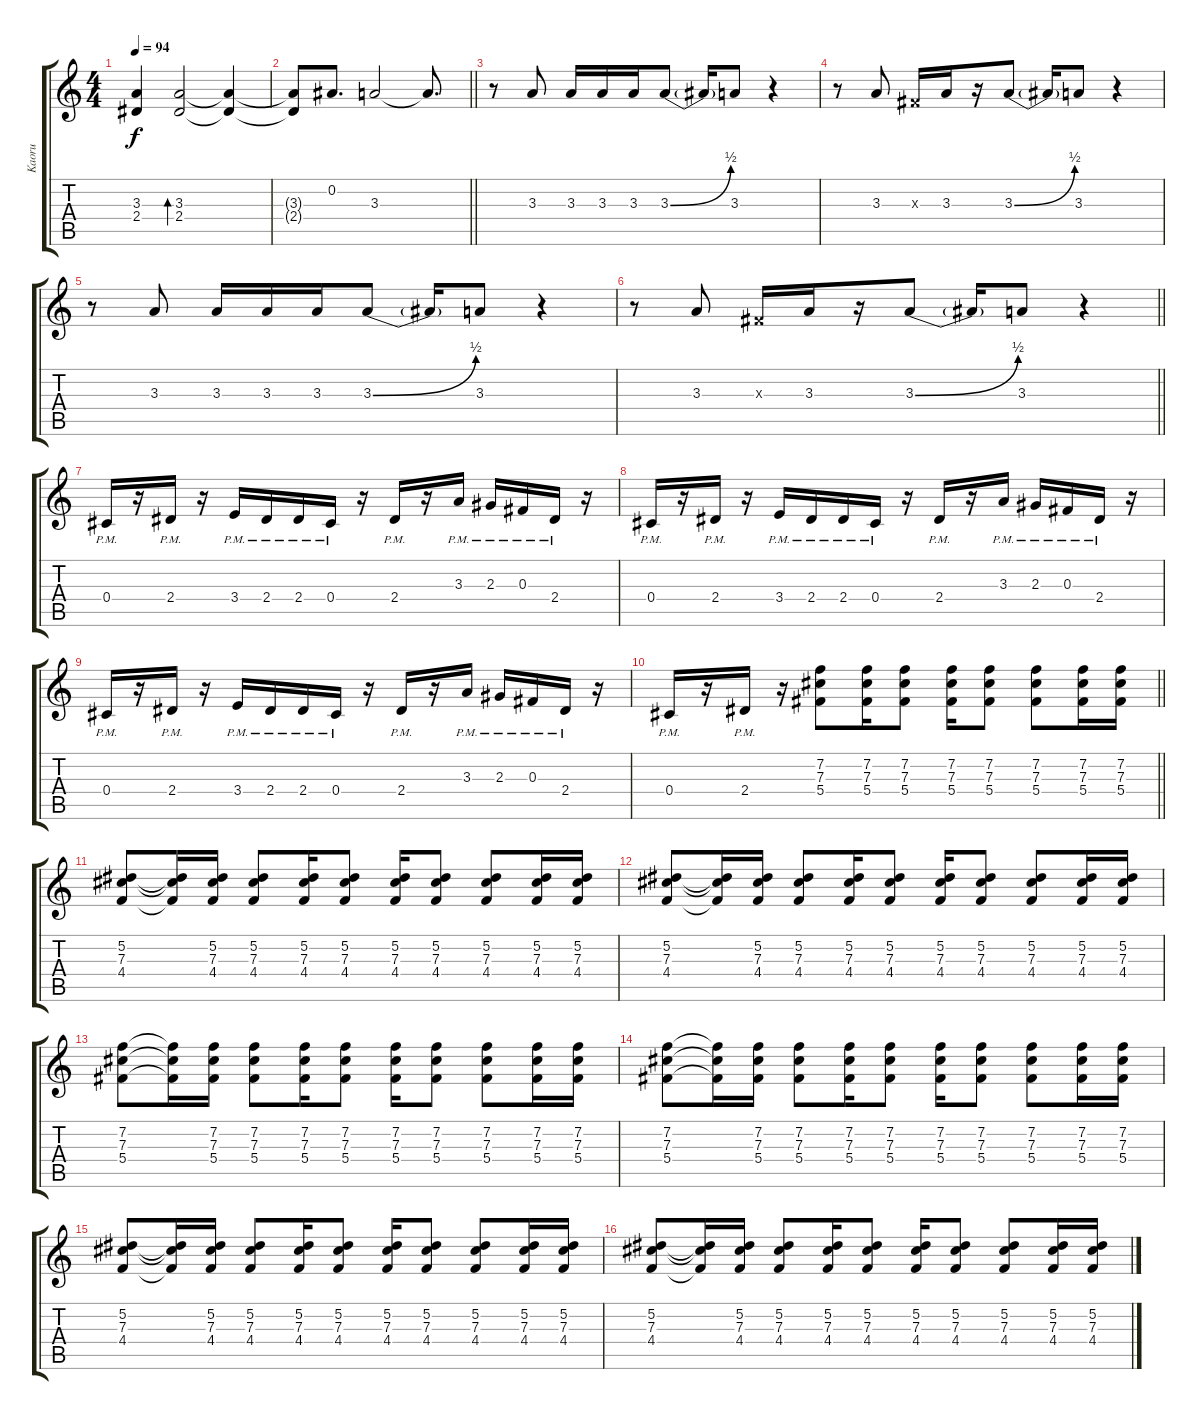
\track ("Kaoru" "Kaoru") {instrument distortionguitar}
\staff {score tabs}
\tuning (Eb4 Bb3 Gb3 Db3 Ab2 Db2) {hide}
\ts (4 4)
\tempo 94
\clef g2
\ks c
(3.3{t} 2.4{t}).4{dy f} (3.3 2.4).2{bd 240} (3.3{t} 2.4{t}).4 |
\barLineRight lightlight
(3.3{t} 2.4{t}).8 0.2.8{d} 3.3.2 3.3{t}.8{d} |
r.8 3.3.8{instrument distortionguitar} 3.3.16 3.3.16 3.3.16 3.3{be (bend 0 0 60 2)}.8 3.3{t}.16 3.3.8 r.4 |
r.8 3.3.8 0.3{x}.16 3.3.16 r.16 3.3{be (bend 0 0 60 2)}.8 3.3{t}.16 3.3.8 r.4 |
r.8 3.3.8 3.3.16 3.3.16 3.3.16 3.3{be (bend 0 0 60 2)}.8 3.3{t}.16 3.3.8 r.4 |
\barLineRight lightlight
r.8 3.3.8 0.3{x}.16 3.3.16 r.16 3.3{be (bend 0 0 60 2)}.8 3.3{t}.16 3.3.8 r.4 |
0.4{pm}.16{volume 13} r.16 2.4{pm}.16 r.16 3.4{pm}.16 2.4{pm}.16 2.4{pm}.16 0.4{pm}.16 r.16 2.4{pm}.16 r.16 3.3{pm}.16 2.3{pm}.16 0.3{pm}.16 2.4{pm}.16 r.16 |
0.4{pm}.16 r.16 2.4{pm}.16 r.16 3.4{pm}.16 2.4{pm}.16 2.4{pm}.16 0.4{pm}.16 r.16 2.4{pm}.16 r.16 3.3{pm}.16 2.3{pm}.16 0.3{pm}.16 2.4{pm}.16 r.16 |
0.4{pm}.16 r.16 2.4{pm}.16 r.16 3.4{pm}.16 2.4{pm}.16 2.4{pm}.16 0.4{pm}.16 r.16 2.4{pm}.16 r.16 3.3{pm}.16 2.3{pm}.16 0.3{pm}.16 2.4{pm}.16 r.16 |
\barLineRight lightlight
0.4{pm}.16 r.16 2.4{pm}.16 r.16 (7.2 7.3 5.4).8{volume 9 instrument electricguitarclean} (7.2 7.3 5.4).16 (7.2 7.3 5.4).8 (7.2 7.3 5.4).16 (7.2 7.3 5.4).8 (7.2 7.3 5.4).8 (7.2 7.3 5.4).16 (7.2 7.3 5.4).16 |
(5.2 7.3 4.4).8 (5.2{t} 7.3{t} 4.4{t}).16 (5.2 7.3 4.4).16 (5.2 7.3 4.4).8 (5.2 7.3 4.4).16 (5.2 7.3 4.4).8 (5.2 7.3 4.4).16 (5.2 7.3 4.4).8 (5.2 7.3 4.4).8 (5.2 7.3 4.4).16 (5.2 7.3 4.4).16 |
(5.2 7.3 4.4).8 (5.2{t} 7.3{t} 4.4{t}).16 (5.2 7.3 4.4).16 (5.2 7.3 4.4).8 (5.2 7.3 4.4).16 (5.2 7.3 4.4).8 (5.2 7.3 4.4).16 (5.2 7.3 4.4).8 (5.2 7.3 4.4).8 (5.2 7.3 4.4).16 (5.2 7.3 4.4).16 |
(7.2 7.3 5.4).8 (7.2{t} 7.3{t} 5.4{t}).16 (7.2 7.3 5.4).16 (7.2 7.3 5.4).8 (7.2 7.3 5.4).16 (7.2 7.3 5.4).8 (7.2 7.3 5.4).16 (7.2 7.3 5.4).8 (7.2 7.3 5.4).8 (7.2 7.3 5.4).16 (7.2 7.3 5.4).16 |
(7.2 7.3 5.4).8 (7.2{t} 7.3{t} 5.4{t}).16 (7.2 7.3 5.4).16 (7.2 7.3 5.4).8 (7.2 7.3 5.4).16 (7.2 7.3 5.4).8 (7.2 7.3 5.4).16 (7.2 7.3 5.4).8 (7.2 7.3 5.4).8 (7.2 7.3 5.4).16 (7.2 7.3 5.4).16 |
(5.2 7.3 4.4).8 (5.2{t} 7.3{t} 4.4{t}).16 (5.2 7.3 4.4).16 (5.2 7.3 4.4).8 (5.2 7.3 4.4).16 (5.2 7.3 4.4).8 (5.2 7.3 4.4).16 (5.2 7.3 4.4).8 (5.2 7.3 4.4).8 (5.2 7.3 4.4).16 (5.2 7.3 4.4).16 |
(5.2 7.3 4.4).8 (5.2{t} 7.3{t} 4.4{t}).16 (5.2 7.3 4.4).16 (5.2 7.3 4.4).8 (5.2 7.3 4.4).16 (5.2 7.3 4.4).8 (5.2 7.3 4.4).16 (5.2 7.3 4.4).8 (5.2 7.3 4.4).8 (5.2 7.3 4.4).16 (5.2 7.3 4.4).16
